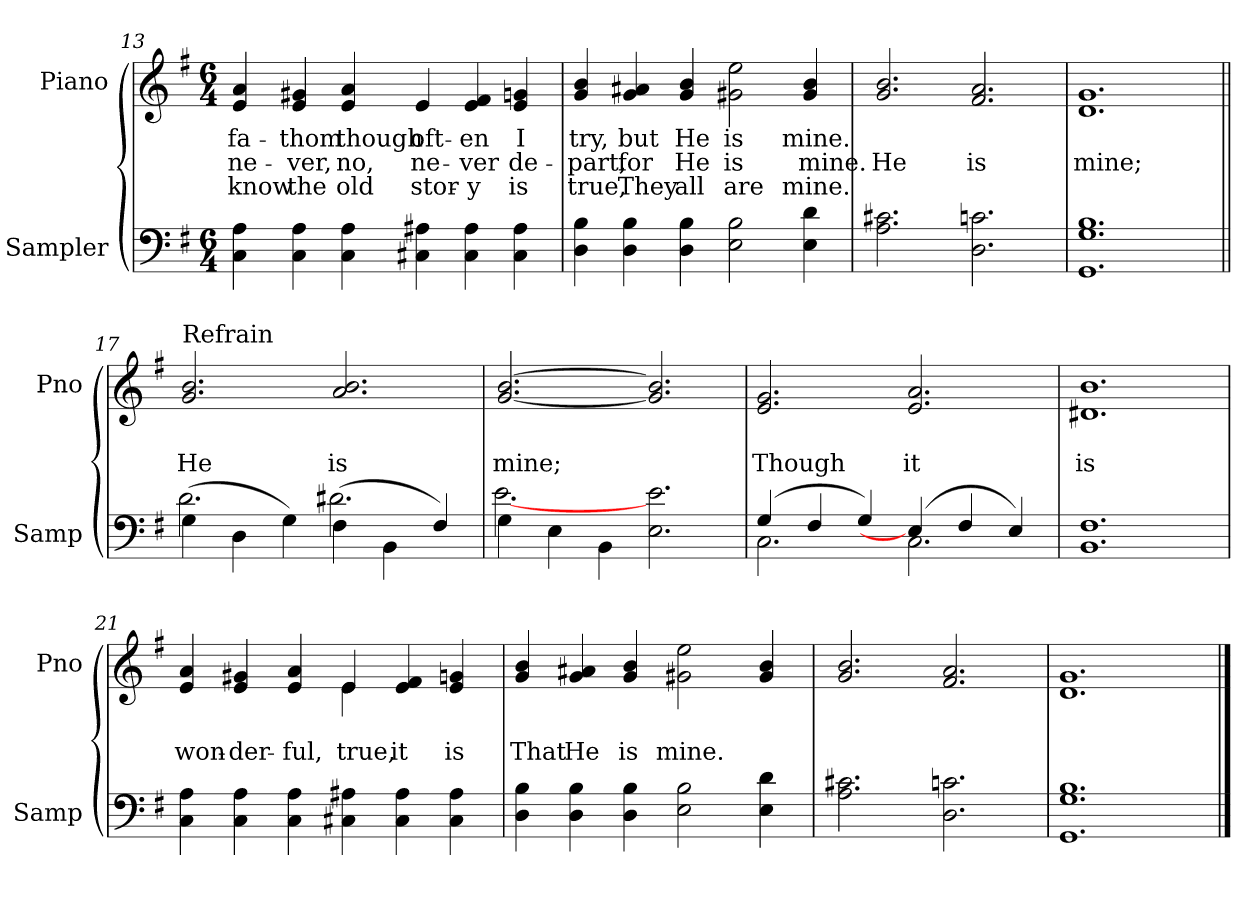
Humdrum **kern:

**kern	**kern	**text	**text	**text
*part2	*part1	*part1	*part1	*part1
*staff2	*staff1	*staff1	*staff1	*staff1
*I"Sampler	*I"Piano	*	*	*
*I'Samp	*I'Pno	*	*	*
*clefF4	*clefG2	*	*	*
*k[f#]	*k[f#]	*	*	*
*G:	*G:	*	*	*
*M6/4	*M6/4	*	*	*
=13	=13	=13	=13	=13
4C 4A	4e 4a	fa-	ne-	know
4C 4A	4e 4g#X	-thom	-ver,	the
4C 4A	4e 4a	though	no,	old
4C#X 4A#X	4e	oft-	ne-	stor-
4C# 4A#	4e 4f#	-en	-ver	-y
4C# 4A#	4e 4gn	I	de-	is
=14	=14	=14	=14	=14
4D 4B	4g 4b	try,	-part,	true,
4D 4B	4g 4a#X	but	for	They
4D 4B	4g 4b	He	He	all
2E 2B	2g#X 2ee	is	is	are
4E 4d	4g# 4b	mine.	mine.	mine.
=15	=15	=15	=15	=15
2.A 2.c#X	2.g 2.b	.	He	.
2.D 2.cn	2.f# 2.a	.	is	.
=16	=16	=16	=16	=16
1.GG 1.G 1.B	1.d 1.g	.	mine;	.
=17||	=17||	=17||	=17||	=17||
*^	*	*	*	*
!	!	!LO:TX:t=Refrain	!	!	!
(4G\	2.d	2.g 2.b	.	He	.
4D\	.	.	.	.	.
4G\)	.	.	.	.	.
(4F#\	2.d#X	2.a 2.b	.	is	.
4BB\	.	.	.	.	.
4F#)	.	.	.	.	.
=18	=18	=18	=18	=18	=18
4G\	[2.e	[2.g [2.b	.	mine;	.
4E\	.	.	.	.	.
4BB\	.	.	.	.	.
2.E 2.e	2.ryy	2.g] 2.b]	.	.	.
=19	=19	=19	=19	=19	=19
(4G/	2.C	2.e 2.g	.	Though	.
4F#/	.	.	.	.	.
4G/)	.	.	.	.	.
(4E/]	2.C	2.e 2.a	.	it	.
4F#/	.	.	.	.	.
4E/)	.	.	.	.	.
*v	*v	*	*	*	*
=20	=20	=20	=20	=20
1.BB 1.F#	1.d#X 1.b	.	is	.
=21	=21	=21	=21	=21
*	*^	*	*	*
4C 4A	4e 4a	2.ryy	.	won-	.
4C 4A	4e 4g#X	.	.	-der-	.
4C 4A	4e 4a	.	.	-ful,	.
4C#X 4A#X	4e/	4e	.	true,	.
4C# 4A#	4e 4f#	2ryy	.	it	.
4C# 4A#	4e 4gn	.	.	is	.
*	*v	*v	*	*	*
=22	=22	=22	=22	=22
4D 4B	4g 4b	.	That	.
4D 4B	4g 4a#X	.	He	.
4D 4B	4g 4b	.	is	.
2E 2B	2g#X 2ee	.	mine.	.
4E 4d	4g# 4b	.	.	.
=23	=23	=23	=23	=23
2.A 2.c#X	2.g 2.b	.	.	.
2.D 2.cn	2.f# 2.a	.	.	.
=24	=24	=24	=24	=24
1.GG 1.G 1.B	1.d 1.g	.	.	.
==	==	==	==	==
*-	*-	*-	*-	*-
